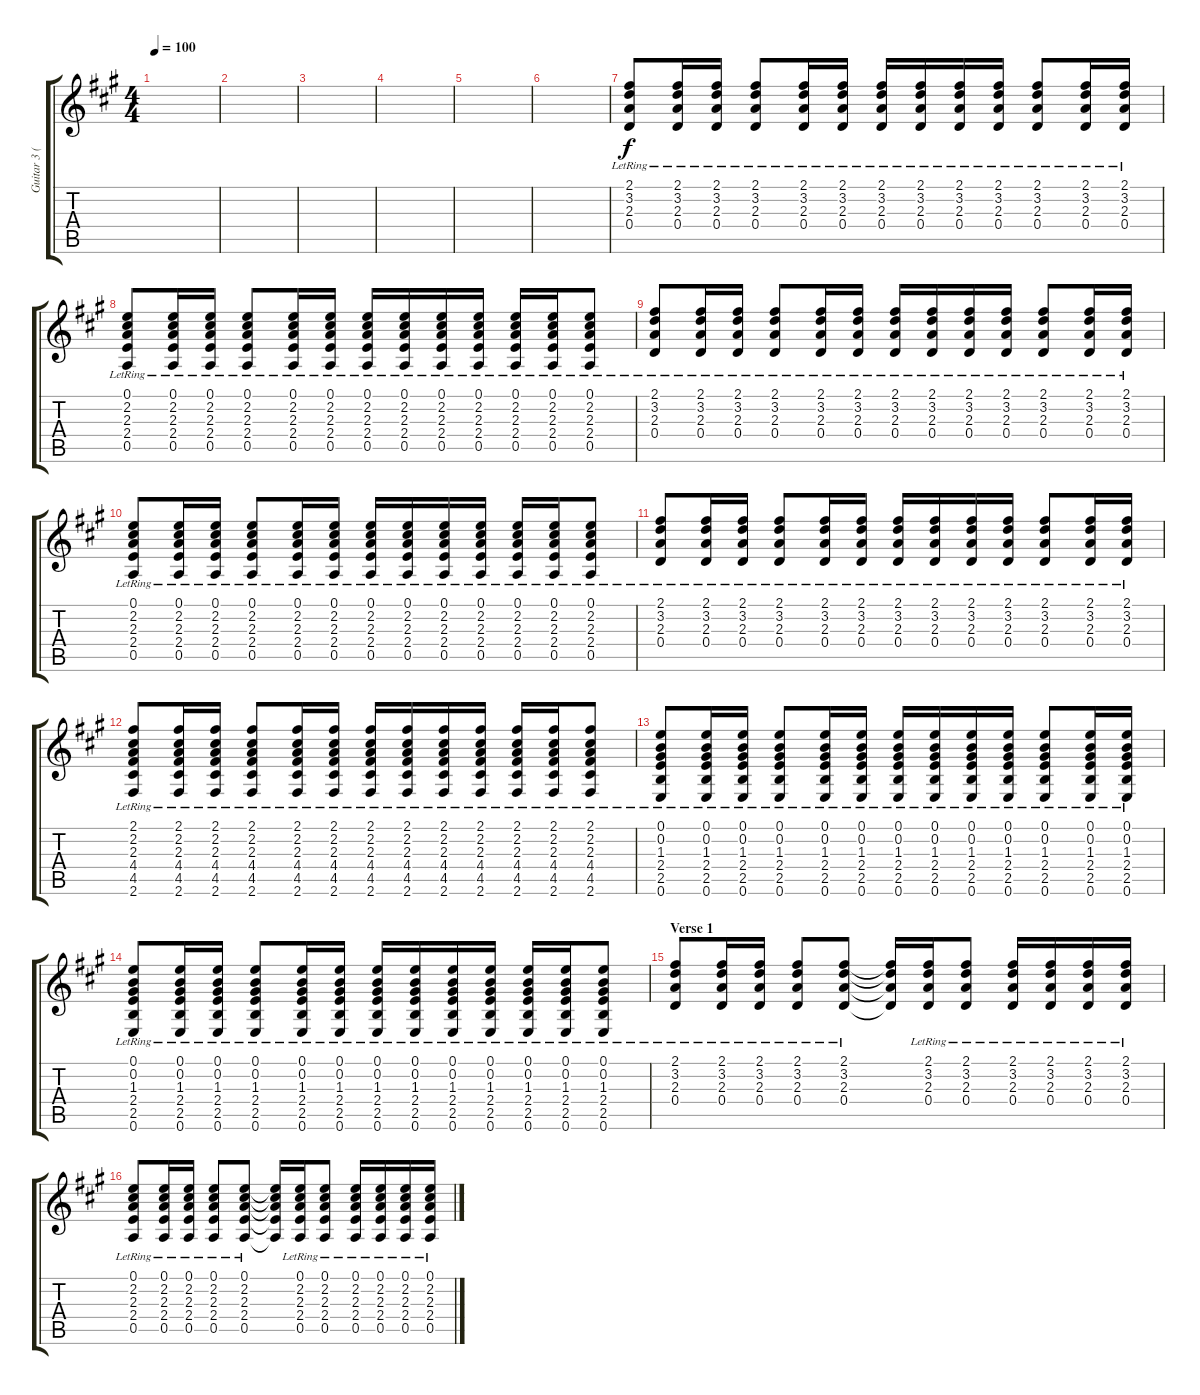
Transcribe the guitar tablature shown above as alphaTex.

\track ("Guitar 3 (Acoustic)" "Guitar 3 (") {instrument acousticguitarsteel}
\staff {score tabs}
\tuning (E4 B3 G3 D3 A2 E2) {hide}
\ts (4 4)
\tempo 100
\clef g2
\ks f#minor
|
|
|
|
|
|
(2.1{lr} 3.2{lr} 2.3{lr} 0.4{lr}).8 (2.1{lr} 3.2{lr} 2.3{lr} 0.4{lr}).16 (2.1{lr} 3.2{lr} 2.3{lr} 0.4{lr}).16 (2.1{lr} 3.2{lr} 2.3{lr} 0.4{lr}).8 (2.1{lr} 3.2{lr} 2.3{lr} 0.4{lr}).16 (2.1{lr} 3.2{lr} 2.3{lr} 0.4{lr}).16 (2.1{lr} 3.2{lr} 2.3{lr} 0.4{lr}).16 (2.1{lr} 3.2{lr} 2.3{lr} 0.4{lr}).16 (2.1{lr} 3.2{lr} 2.3{lr} 0.4{lr}).16 (2.1{lr} 3.2{lr} 2.3{lr} 0.4{lr}).16 (2.1{lr} 3.2{lr} 2.3{lr} 0.4{lr}).8 (2.1{lr} 3.2{lr} 2.3{lr} 0.4{lr}).16 (2.1{lr} 3.2{lr} 2.3{lr} 0.4{lr}).16 |
(0.1{lr} 2.2{lr} 2.3{lr} 2.4{lr} 0.5{lr}).8 (0.1{lr} 2.2{lr} 2.3{lr} 2.4{lr} 0.5{lr}).16 (0.1{lr} 2.2{lr} 2.3{lr} 2.4{lr} 0.5{lr}).16 (0.1{lr} 2.2{lr} 2.3{lr} 2.4{lr} 0.5{lr}).8 (0.1{lr} 2.2{lr} 2.3{lr} 2.4{lr} 0.5{lr}).16 (0.1{lr} 2.2{lr} 2.3{lr} 2.4{lr} 0.5{lr}).16 (0.1{lr} 2.2{lr} 2.3{lr} 2.4{lr} 0.5{lr}).16 (0.1{lr} 2.2{lr} 2.3{lr} 2.4{lr} 0.5{lr}).16 (0.1{lr} 2.2{lr} 2.3{lr} 2.4{lr} 0.5{lr}).16 (0.1{lr} 2.2{lr} 2.3{lr} 2.4{lr} 0.5{lr}).16 (0.1{lr} 2.2{lr} 2.3{lr} 2.4{lr} 0.5{lr}).16 (0.1{lr} 2.2{lr} 2.3{lr} 2.4{lr} 0.5{lr}).16 (0.1{lr} 2.2{lr} 2.3{lr} 2.4{lr} 0.5{lr}).8 |
(2.1{lr} 3.2{lr} 2.3{lr} 0.4{lr}).8 (2.1{lr} 3.2{lr} 2.3{lr} 0.4{lr}).16 (2.1{lr} 3.2{lr} 2.3{lr} 0.4{lr}).16 (2.1{lr} 3.2{lr} 2.3{lr} 0.4{lr}).8 (2.1{lr} 3.2{lr} 2.3{lr} 0.4{lr}).16 (2.1{lr} 3.2{lr} 2.3{lr} 0.4{lr}).16 (2.1{lr} 3.2{lr} 2.3{lr} 0.4{lr}).16 (2.1{lr} 3.2{lr} 2.3{lr} 0.4{lr}).16 (2.1{lr} 3.2{lr} 2.3{lr} 0.4{lr}).16 (2.1{lr} 3.2{lr} 2.3{lr} 0.4{lr}).16 (2.1{lr} 3.2{lr} 2.3{lr} 0.4{lr}).8 (2.1{lr} 3.2{lr} 2.3{lr} 0.4{lr}).16 (2.1{lr} 3.2{lr} 2.3{lr} 0.4{lr}).16 |
(0.1{lr} 2.2{lr} 2.3{lr} 2.4{lr} 0.5{lr}).8 (0.1{lr} 2.2{lr} 2.3{lr} 2.4{lr} 0.5{lr}).16 (0.1{lr} 2.2{lr} 2.3{lr} 2.4{lr} 0.5{lr}).16 (0.1{lr} 2.2{lr} 2.3{lr} 2.4{lr} 0.5{lr}).8 (0.1{lr} 2.2{lr} 2.3{lr} 2.4{lr} 0.5{lr}).16 (0.1{lr} 2.2{lr} 2.3{lr} 2.4{lr} 0.5{lr}).16 (0.1{lr} 2.2{lr} 2.3{lr} 2.4{lr} 0.5{lr}).16 (0.1{lr} 2.2{lr} 2.3{lr} 2.4{lr} 0.5{lr}).16 (0.1{lr} 2.2{lr} 2.3{lr} 2.4{lr} 0.5{lr}).16 (0.1{lr} 2.2{lr} 2.3{lr} 2.4{lr} 0.5{lr}).16 (0.1{lr} 2.2{lr} 2.3{lr} 2.4{lr} 0.5{lr}).16 (0.1{lr} 2.2{lr} 2.3{lr} 2.4{lr} 0.5{lr}).16 (0.1{lr} 2.2{lr} 2.3{lr} 2.4{lr} 0.5{lr}).8 |
(2.1{lr} 3.2{lr} 2.3{lr} 0.4{lr}).8 (2.1{lr} 3.2{lr} 2.3{lr} 0.4{lr}).16 (2.1{lr} 3.2{lr} 2.3{lr} 0.4{lr}).16 (2.1{lr} 3.2{lr} 2.3{lr} 0.4{lr}).8 (2.1{lr} 3.2{lr} 2.3{lr} 0.4{lr}).16 (2.1{lr} 3.2{lr} 2.3{lr} 0.4{lr}).16 (2.1{lr} 3.2{lr} 2.3{lr} 0.4{lr}).16 (2.1{lr} 3.2{lr} 2.3{lr} 0.4{lr}).16 (2.1{lr} 3.2{lr} 2.3{lr} 0.4{lr}).16 (2.1{lr} 3.2{lr} 2.3{lr} 0.4{lr}).16 (2.1{lr} 3.2{lr} 2.3{lr} 0.4{lr}).8 (2.1{lr} 3.2{lr} 2.3{lr} 0.4{lr}).16 (2.1{lr} 3.2{lr} 2.3{lr} 0.4{lr}).16 |
(2.1{lr} 2.2{lr} 2.3{lr} 4.4{lr} 4.5{lr} 2.6{lr}).8 (2.1{lr} 2.2{lr} 2.3{lr} 4.4{lr} 4.5{lr} 2.6{lr}).16 (2.1{lr} 2.2{lr} 2.3{lr} 4.4{lr} 4.5{lr} 2.6{lr}).16 (2.1{lr} 2.2{lr} 2.3{lr} 4.4{lr} 4.5{lr} 2.6{lr}).8 (2.1{lr} 2.2{lr} 2.3{lr} 4.4{lr} 4.5{lr} 2.6{lr}).16 (2.1{lr} 2.2{lr} 2.3{lr} 4.4{lr} 4.5{lr} 2.6{lr}).16 (2.1{lr} 2.2{lr} 2.3{lr} 4.4{lr} 4.5{lr} 2.6{lr}).16 (2.1{lr} 2.2{lr} 2.3{lr} 4.4{lr} 4.5{lr} 2.6{lr}).16 (2.1{lr} 2.2{lr} 2.3{lr} 4.4{lr} 4.5{lr} 2.6{lr}).16 (2.1{lr} 2.2{lr} 2.3{lr} 4.4{lr} 4.5{lr} 2.6{lr}).16 (2.1{lr} 2.2{lr} 2.3{lr} 4.4{lr} 4.5{lr} 2.6{lr}).16 (2.1{lr} 2.2{lr} 2.3{lr} 4.4{lr} 4.5{lr} 2.6{lr}).16 (2.1{lr} 2.2{lr} 2.3{lr} 4.4{lr} 4.5{lr} 2.6{lr}).8 |
(0.1{lr} 0.2{lr} 1.3{lr} 2.4{lr} 2.5{lr} 0.6{lr}).8 (0.1{lr} 0.2{lr} 1.3{lr} 2.4{lr} 2.5{lr} 0.6{lr}).16 (0.1{lr} 0.2{lr} 1.3{lr} 2.4{lr} 2.5{lr} 0.6{lr}).16 (0.1{lr} 0.2{lr} 1.3{lr} 2.4{lr} 2.5{lr} 0.6{lr}).8 (0.1{lr} 0.2{lr} 1.3{lr} 2.4{lr} 2.5{lr} 0.6{lr}).16 (0.1{lr} 0.2{lr} 1.3{lr} 2.4{lr} 2.5{lr} 0.6{lr}).16 (0.1{lr} 0.2{lr} 1.3{lr} 2.4{lr} 2.5{lr} 0.6{lr}).16 (0.1{lr} 0.2{lr} 1.3{lr} 2.4{lr} 2.5{lr} 0.6{lr}).16 (0.1{lr} 0.2{lr} 1.3{lr} 2.4{lr} 2.5{lr} 0.6{lr}).16 (0.1{lr} 0.2{lr} 1.3{lr} 2.4{lr} 2.5{lr} 0.6{lr}).16 (0.1{lr} 0.2{lr} 1.3{lr} 2.4{lr} 2.5{lr} 0.6{lr}).8 (0.1{lr} 0.2{lr} 1.3{lr} 2.4{lr} 2.5{lr} 0.6{lr}).16 (0.1{lr} 0.2{lr} 1.3{lr} 2.4{lr} 2.5{lr} 0.6{lr}).16 |
(0.1{lr} 0.2{lr} 1.3{lr} 2.4{lr} 2.5{lr} 0.6{lr}).8 (0.1{lr} 0.2{lr} 1.3{lr} 2.4{lr} 2.5{lr} 0.6{lr}).16 (0.1{lr} 0.2{lr} 1.3{lr} 2.4{lr} 2.5{lr} 0.6{lr}).16 (0.1{lr} 0.2{lr} 1.3{lr} 2.4{lr} 2.5{lr} 0.6{lr}).8 (0.1{lr} 0.2{lr} 1.3{lr} 2.4{lr} 2.5{lr} 0.6{lr}).16 (0.1{lr} 0.2{lr} 1.3{lr} 2.4{lr} 2.5{lr} 0.6{lr}).16 (0.1{lr} 0.2{lr} 1.3{lr} 2.4{lr} 2.5{lr} 0.6{lr}).16 (0.1{lr} 0.2{lr} 1.3{lr} 2.4{lr} 2.5{lr} 0.6{lr}).16 (0.1{lr} 0.2{lr} 1.3{lr} 2.4{lr} 2.5{lr} 0.6{lr}).16 (0.1{lr} 0.2{lr} 1.3{lr} 2.4{lr} 2.5{lr} 0.6{lr}).16 (0.1{lr} 0.2{lr} 1.3{lr} 2.4{lr} 2.5{lr} 0.6{lr}).16 (0.1{lr} 0.2{lr} 1.3{lr} 2.4{lr} 2.5{lr} 0.6{lr}).16 (0.1{lr} 0.2{lr} 1.3{lr} 2.4{lr} 2.5{lr} 0.6{lr}).8 |
\section ("" "Verse 1")
(2.1{lr} 3.2{lr} 2.3{lr} 0.4{lr}).8 (2.1{lr} 3.2{lr} 2.3{lr} 0.4{lr}).16 (2.1{lr} 3.2{lr} 2.3{lr} 0.4{lr}).16 (2.1{lr} 3.2{lr} 2.3{lr} 0.4{lr}).8 (2.1{lr} 3.2{lr} 2.3{lr} 0.4{lr}).8 (2.1{t} 3.2{t} 2.3{t} 0.4{t}).16 (2.1{lr} 3.2{lr} 2.3{lr} 0.4{lr}).16 (2.1{lr} 3.2{lr} 2.3{lr} 0.4{lr}).8 (2.1{lr} 3.2{lr} 2.3{lr} 0.4{lr}).16 (2.1{lr} 3.2{lr} 2.3{lr} 0.4{lr}).16 (2.1{lr} 3.2{lr} 2.3{lr} 0.4{lr}).16 (2.1{lr} 3.2{lr} 2.3{lr} 0.4{lr}).16 |
(0.1{lr} 2.2{lr} 2.3{lr} 2.4{lr} 0.5{lr}).8 (0.1{lr} 2.2{lr} 2.3{lr} 2.4{lr} 0.5{lr}).16 (0.1{lr} 2.2{lr} 2.3{lr} 2.4{lr} 0.5{lr}).16 (0.1{lr} 2.2{lr} 2.3{lr} 2.4{lr} 0.5{lr}).8 (0.1{lr} 2.2{lr} 2.3{lr} 2.4{lr} 0.5{lr}).8 (0.1{t} 2.2{t} 2.3{t} 2.4{t} 0.5{t}).16 (0.1{lr} 2.2{lr} 2.3{lr} 2.4{lr} 0.5{lr}).16 (0.1{lr} 2.2{lr} 2.3{lr} 2.4{lr} 0.5{lr}).8 (0.1{lr} 2.2{lr} 2.3{lr} 2.4{lr} 0.5{lr}).16 (0.1{lr} 2.2{lr} 2.3{lr} 2.4{lr} 0.5{lr}).16 (0.1{lr} 2.2{lr} 2.3{lr} 2.4{lr} 0.5{lr}).16 (0.1{lr} 2.2{lr} 2.3{lr} 2.4{lr} 0.5{lr}).16
